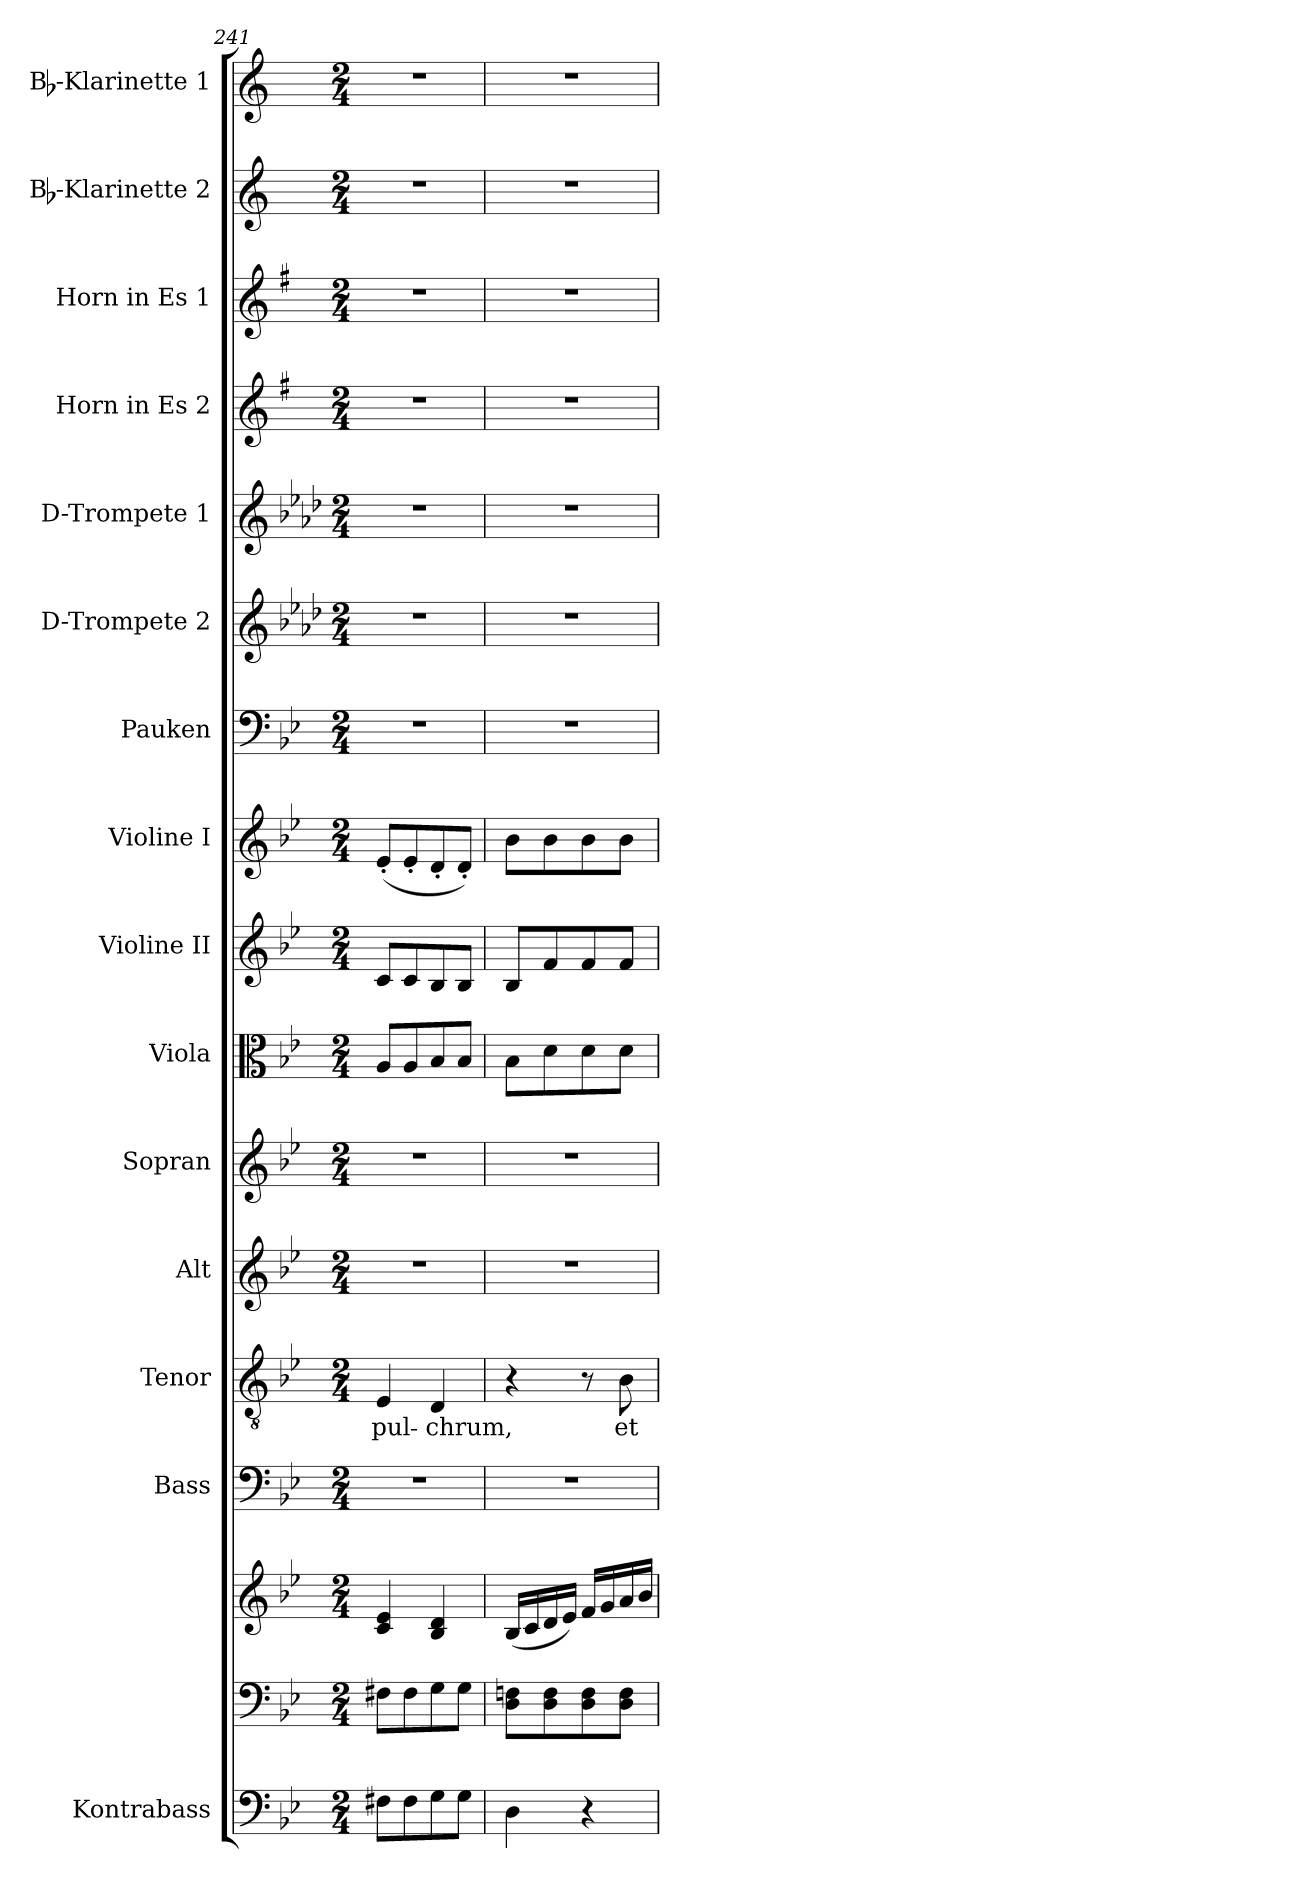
**kern	**kern	**kern	**kern	**kern	**text	**kern	**kern	**kern	**kern	**kern	**kern	**kern	**kern	**kern	**kern	**kern	**kern
*part16	*part15	*part15	*part14	*part13	*part13	*part12	*part11	*part10	*part9	*part8	*part7	*part6	*part5	*part4	*part3	*part2	*part1
*staff17	*staff16	*staff15	*staff14	*staff13	*staff13	*staff12	*staff11	*staff10	*staff9	*staff8	*staff7	*staff6	*staff5	*staff4	*staff3	*staff2	*staff1
*I"Kontrabass	*	*	*I"Bass	*I"Tenor	*	*I"Alt	*I"Sopran	*I"Viola	*I"Violine II	*I"Violine I	*I"Pauken	*I"D-Trompete 2	*I"D-Trompete 1	*I"Horn in Es 2	*I"Horn in Es 1	*I"Bb-Klarinette 2	*I"Bb-Klarinette 1
*I'Kb.	*	*	*I'B.	*I'T.	*	*I'A.	*I'S.	*I'Vla.	*I'Vl. II	*I'Vl. I	*I'Pk.	*I'D Trp. 2	*I'D Trp. 1	*	*	*I'Bb Kl. 2	*I'Bb Kl. 1
*clefF4	*clefF4	*clefG2	*clefF4	*clefGv2	*	*clefG2	*clefG2	*clefC3	*clefG2	*clefG2	*clefF4	*clefG2	*clefG2	*clefG2	*clefG2	*clefG2	*clefG2
*ITrd7c12	*	*	*	*	*	*	*	*	*	*	*	*ITrd-1c-2	*ITrd-1c-2	*ITrd5c9	*ITrd5c9	*ITrd1c2	*ITrd1c2
*k[b-e-]	*k[b-e-]	*k[b-e-]	*k[b-e-]	*k[b-e-]	*	*k[b-e-]	*k[b-e-]	*k[b-e-]	*k[b-e-]	*k[b-e-]	*k[b-e-]	*k[b-e-]	*k[b-e-]	*k[b-e-]	*k[b-e-]	*k[b-e-]	*k[b-e-]
*B-:	*B-:	*B-:	*B-:	*B-:	*	*B-:	*B-:	*B-:	*B-:	*B-:	*B-:	*B-:	*B-:	*B-:	*B-:	*B-:	*B-:
*M2/4	*M2/4	*M2/4	*M2/4	*M2/4	*	*M2/4	*M2/4	*M2/4	*M2/4	*M2/4	*M2/4	*M2/4	*M2/4	*M2/4	*M2/4	*M2/4	*M2/4
=241	=241	=241	=241	=241	=241	=241	=241	=241	=241	=241	=241	=241	=241	=241	=241	=241	=241
!	!	!	!	!	!LO:LY:b	!	!	!	!	!	!	!	!	!	!	!	!
8FF#X\L	8F#X\L	4c/ 4e-/	2r	4E-/	-pul-	2r	2r	8A/L	8c/L	(<8e-'</L	2r	2r	2r	2r	2r	2r	2r
8FF#\	8F#\	.	.	.	.	.	.	8A/	8c/	8e-'</	.	.	.	.	.	.	.
!	!	!	!	!	!LO:LY:b	!	!	!	!	!	!	!	!	!	!	!	!
8GG\	8G\	4B-/ 4d/	.	4D/	-chrum,	.	.	8B-/	8B-/	8d'</	.	.	.	.	.	.	.
8GG\J	8G\J	.	.	.	.	.	.	8B-/J	8B-/J	8d'</J)	.	.	.	.	.	.	.
=242	=242	=242	=242	=242	=242	=242	=242	=242	=242	=242	=242	=242	=242	=242	=242	=242	=242
4DD\	8D\ 8Fn\L	(<16B-/LL	2r	4r	.	2r	2r	8B-\L	8B-/L	8b-\L	2r	2r	2r	2r	2r	2r	2r
.	.	16c/	.	.	.	.	.	.	.	.	.	.	.	.	.	.	.
.	8D\ 8F\	16d/	.	.	.	.	.	8d\	8f/	8b-\	.	.	.	.	.	.	.
.	.	16e-/JJ)	.	.	.	.	.	.	.	.	.	.	.	.	.	.	.
4r	8D\ 8F\	16f/LL	.	8r	.	.	.	8d\	8f/	8b-\	.	.	.	.	.	.	.
.	.	16g/	.	.	.	.	.	.	.	.	.	.	.	.	.	.	.
!	!	!	!	!	!LO:LY:b	!	!	!	!	!	!	!	!	!	!	!	!
.	8D\ 8F\J	16a/	.	8B-\	et	.	.	8d\J	8f/J	8b-\J	.	.	.	.	.	.	.
.	.	16b-/JJ	.	.	.	.	.	.	.	.	.	.	.	.	.	.	.
=	=	=	=	=	=	=	=	=	=	=	=	=	=	=	=	=	=
*-	*-	*-	*-	*-	*-	*-	*-	*-	*-	*-	*-	*-	*-	*-	*-	*-	*-
